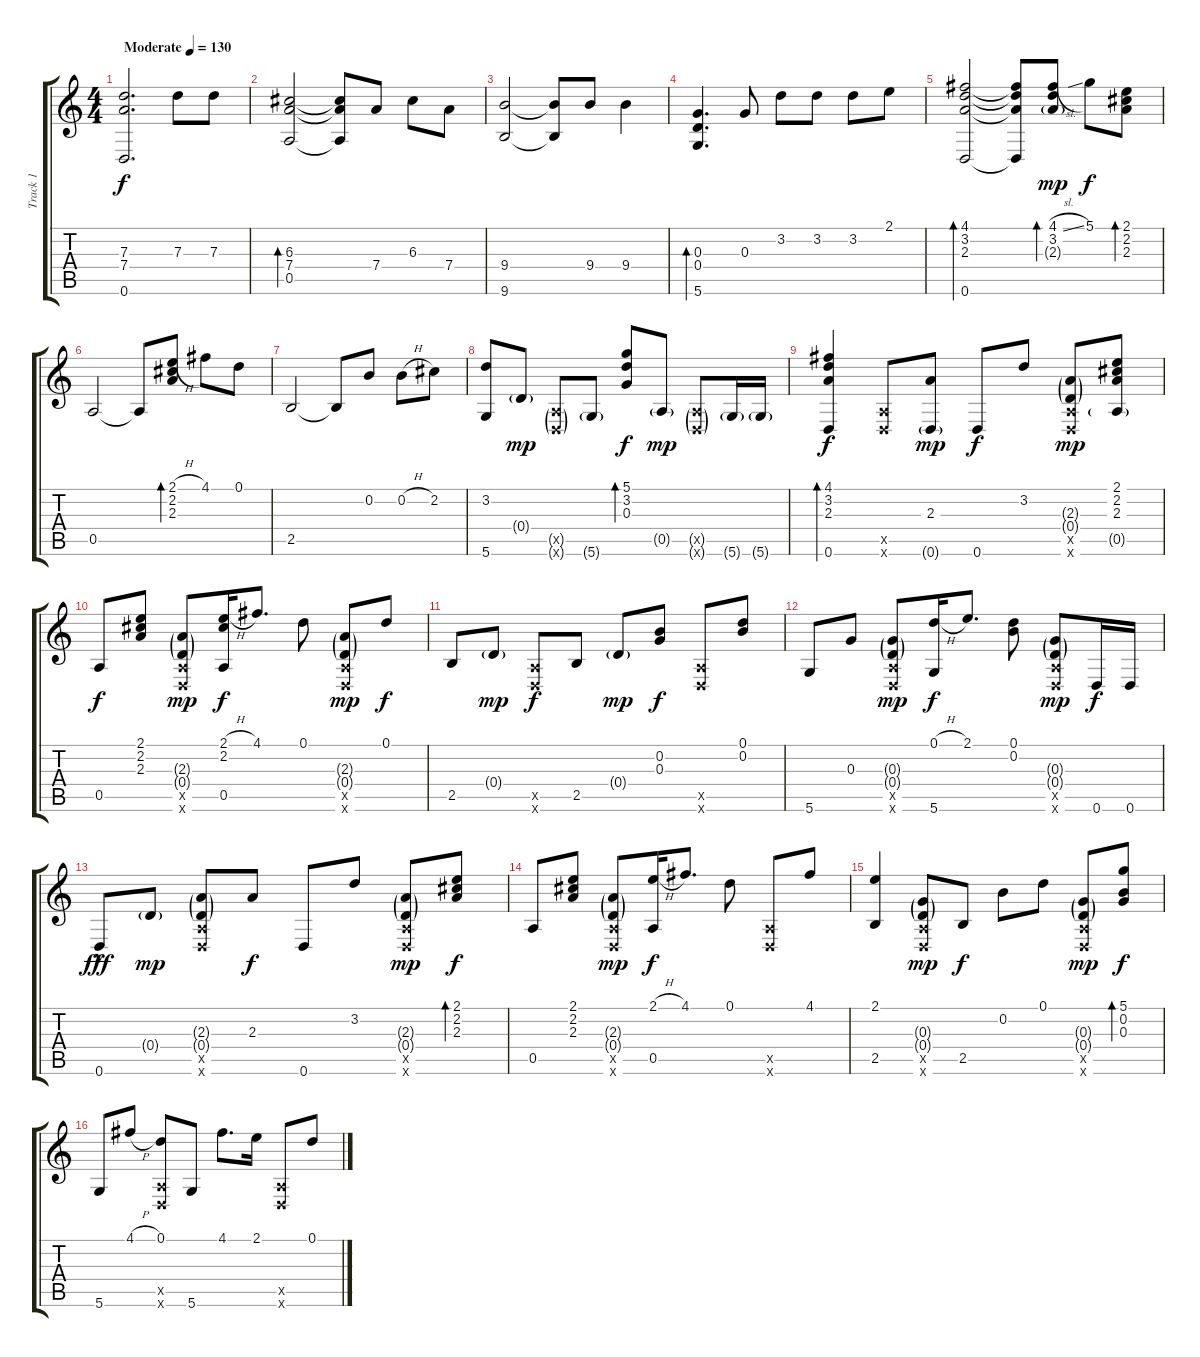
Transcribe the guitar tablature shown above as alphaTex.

\track ("Track 1" "Track 1") {instrument acousticguitarsteel}
\staff {score tabs}
\tuning (D4 B3 G3 D3 A2 D2) {hide}
\ts (4 4)
\tempo (130 "Moderate")
\clef g2
\ks c
(7.3 7.4 0.6).2{d dy f instrument acousticguitarsteel} 7.3.8 7.3.8 |
(6.3 7.4 0.5).2{bd 240} (6.3{t} 7.4{t} 0.5{t}).8 7.4.8 6.3.8 7.4.8 |
(9.4 9.6).2 (9.4{t} 9.6{t}).8 9.4.8 9.4.4 |
(0.3 0.4 5.6).4{d bd 240} 0.3.8 3.2.8 3.2.8 3.2.8 2.1.8 |
(4.1 3.2 2.3 0.6).2{bd 240} (4.1{t} 3.2{t} 2.3{t} 0.6{t}).8 (4.1{sl} 3.2 2.3{g}).8{bd 240 dy mp} 5.1.8{dy f} (2.1 2.2 2.3).8{bd 240} |
0.5.2 0.5{t}.8 (2.1{h} 2.2 2.3).8{bd 240} 4.1.8 0.1.8 |
2.5.2 2.5{t}.8 0.2.8 0.2{h}.8 2.2.8 |
(3.2 5.6).8 0.4{g}.8{dy mp} (0.5{g x} 0.6{g x}).8 5.6{g}.8 (5.1 3.2 0.3).8{bd 240 dy f} 0.5{g}.8{dy mp} (0.5{g x} 0.6{g x}).8 5.6{g}.16 5.6{g}.16 |
(4.1 3.2 2.3 0.6).4{bd 240 dy f} (0.5{x} 0.6{x}).8 (2.3 0.6{g}).8{dy mp} 0.6.8{dy f} 3.2.8 (2.3{g} 0.4{g} 0.5{x} 0.6{x}).8{dy mp} (2.1 2.2 2.3 0.5{g}).8 |
0.5.8{dy f} (2.1 2.2 2.3).8 (2.3{g} 0.4{g} 0.5{x} 0.6{x}).8{dy mp} (2.1{h} 2.2 0.5).16{dy f} 4.1.8{d} 0.1.8 (2.3{g} 0.4{g} 0.5{x} 0.6{x}).8{dy mp} 0.1.8{dy f} |
2.5.8 0.4{g}.8{dy mp} (0.5{x} 0.6{x}).8{dy f} 2.5.8 0.4{g}.8{dy mp} (0.2 0.3).8{dy f} (0.5{x} 0.6{x}).8 (0.1 0.2).8 |
5.6.8 0.3.8 (0.3{g} 0.4{g} 0.5{x} 0.6{x}).8{dy mp} (0.1{h} 5.6).16{dy f} 2.1.8{d} (0.1 0.2).8 (0.3{g} 0.4{g} 0.5{x} 0.6{x}).8{dy mp} 0.6.16{dy f} 0.6.16 |
0.6{hac}.8{dy fff} 0.4{g}.8{dy mp} (2.3{g} 0.4{g} 0.5{x} 0.6{x}).8 2.3.8{dy f} 0.6.8 3.2.8 (2.3{g} 0.4{g} 0.5{x} 0.6{x}).8{dy mp} (2.1 2.2 2.3).8{bd 240 dy f} |
0.5.8 (2.1 2.2 2.3).8 (2.3{g} 0.4{g} 0.5{x} 0.6{x}).8{dy mp} (2.1{h} 0.5).16{dy f} 4.1.8{d} 0.1.8 (0.5{x} 0.6{x}).8 4.1.8 |
(2.1 2.5).4 (0.3{g} 0.4{g} 0.5{x} 0.6{x}).8{dy mp} 2.5.8{dy f} 0.2.8 0.1.8 (0.3{g} 0.4{g} 0.5{x} 0.6{x}).8{dy mp} (5.1 0.2 0.3).8{bd 240 dy f} |
5.6.8 4.1{h}.8 (0.1 0.5{x} 0.6{x}).8 5.6.8 4.1.8{d} 2.1.16 (0.5{x} 0.6{x}).8 0.1.8
